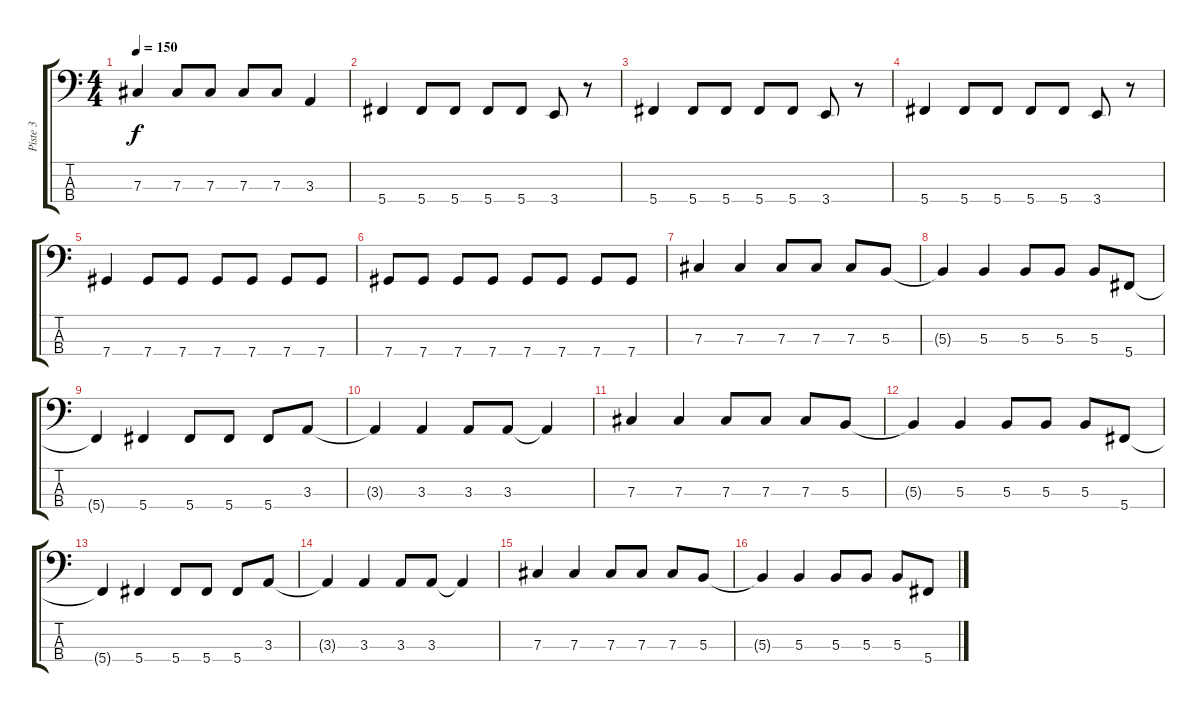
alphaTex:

\track ("Piste 3" "Piste 3") {instrument electricbassfinger}
\staff {score tabs}
\tuning (E2 B1 Gb1 Db1) {hide}
\ts (4 4)
\tempo 150
\clef f4
\ks c
7.3.4{dy f} 7.3.8 7.3.8 7.3.8 7.3.8 3.3.4 |
5.4.4 5.4.8 5.4.8 5.4.8 5.4.8 3.4.8 r.8 |
5.4.4 5.4.8 5.4.8 5.4.8 5.4.8 3.4.8 r.8 |
5.4.4 5.4.8 5.4.8 5.4.8 5.4.8 3.4.8 r.8 |
7.4.4 7.4.8 7.4.8 7.4.8 7.4.8 7.4.8 7.4.8 |
7.4.8 7.4.8 7.4.8 7.4.8 7.4.8 7.4.8 7.4.8 7.4.8 |
7.3.4 7.3.4 7.3.8 7.3.8 7.3.8 5.3.8 |
5.3{t}.4 5.3.4 5.3.8 5.3.8 5.3.8 5.4.8 |
5.4{t}.4 5.4.4 5.4.8 5.4.8 5.4.8 3.3.8 |
3.3{t}.4 3.3.4 3.3.8 3.3.8 3.3{t}.4 |
7.3.4 7.3.4 7.3.8 7.3.8 7.3.8 5.3.8 |
5.3{t}.4 5.3.4 5.3.8 5.3.8 5.3.8 5.4.8 |
5.4{t}.4 5.4.4 5.4.8 5.4.8 5.4.8 3.3.8 |
3.3{t}.4 3.3.4 3.3.8 3.3.8 3.3{t}.4 |
7.3.4 7.3.4 7.3.8 7.3.8 7.3.8 5.3.8 |
5.3{t}.4 5.3.4 5.3.8 5.3.8 5.3.8 5.4.8
